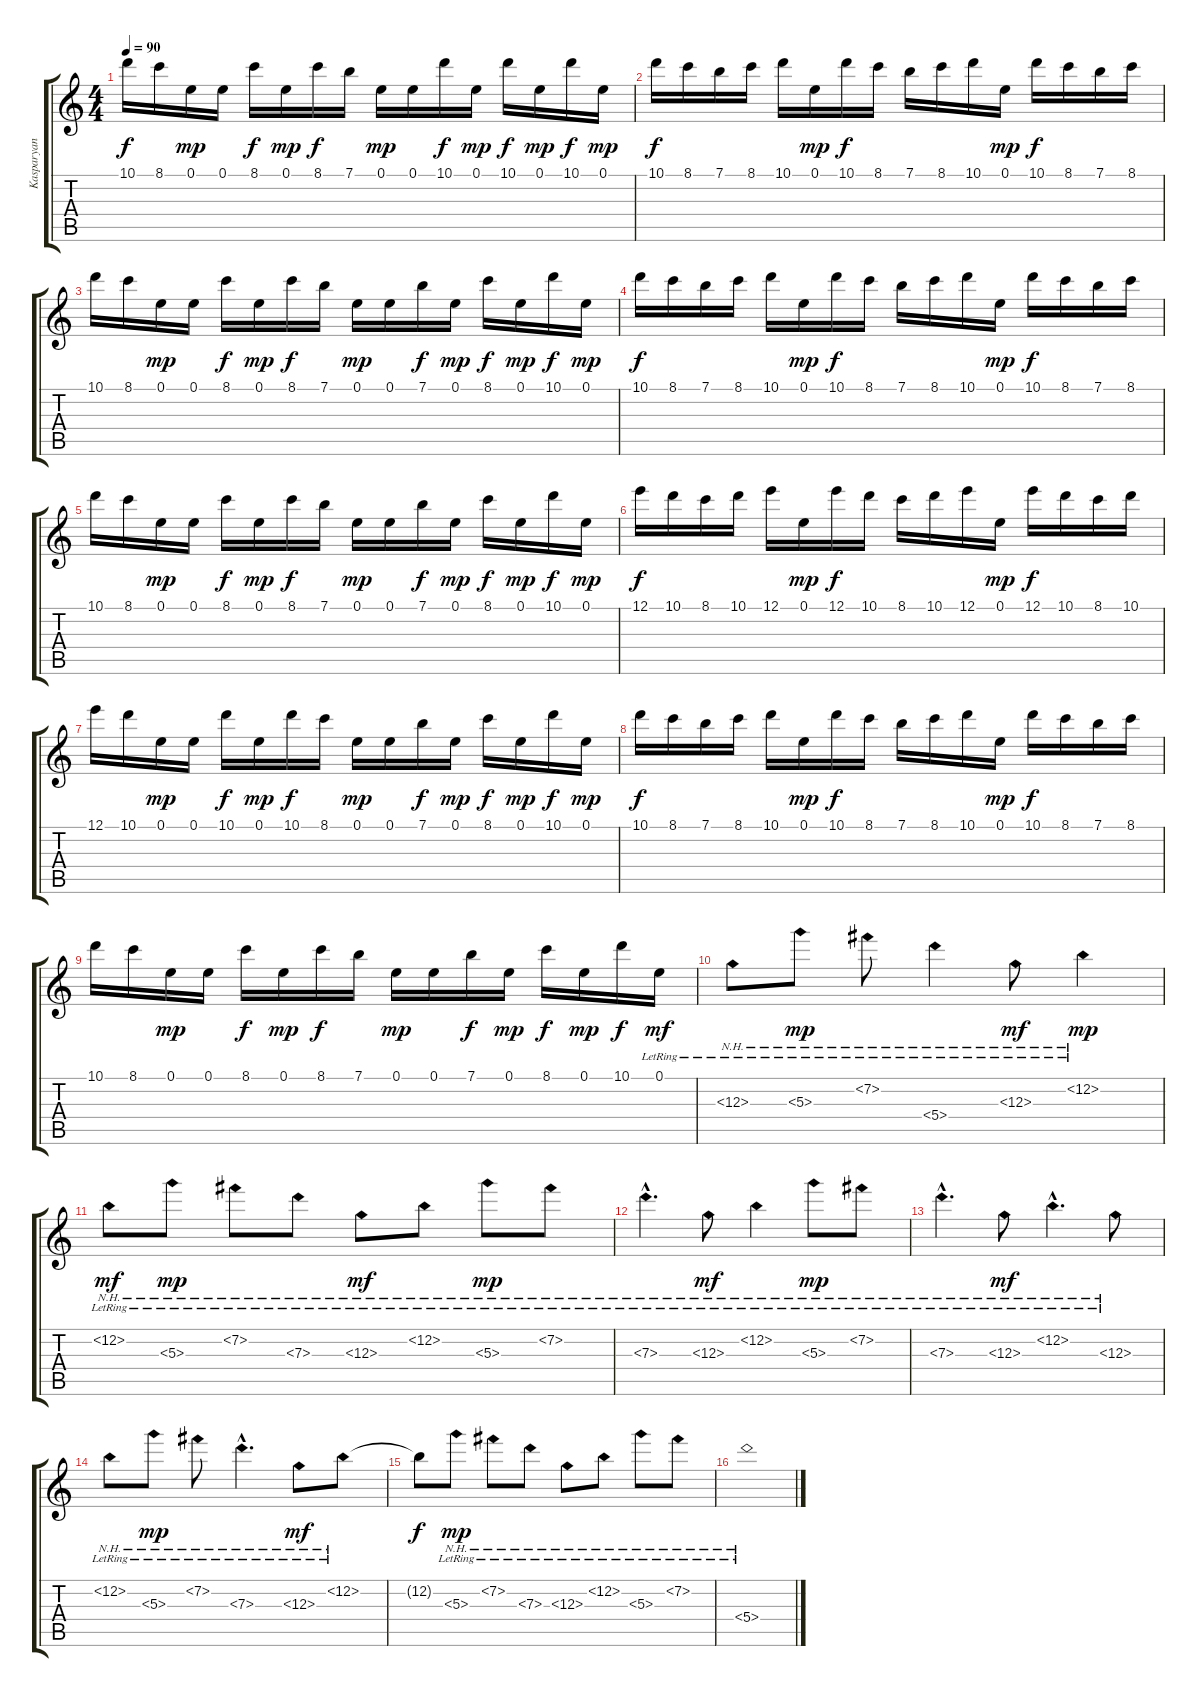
\track ("Kasparyan" "Kasparyan") {instrument acousticguitarsteel}
\staff {score tabs}
\tuning (E4 B3 G3 D3 A2 E2) {hide}
\ts (4 4)
\tempo 90
\clef g2
\ks c
10.1.16{dy f} 8.1.16 0.1.16{dy mp} 0.1.16 8.1.16{dy f} 0.1.16{dy mp} 8.1.16{dy f} 7.1.16 0.1.16{dy mp} 0.1.16 10.1.16{dy f} 0.1.16{dy mp} 10.1.16{dy f} 0.1.16{dy mp} 10.1.16{dy f} 0.1.16{dy mp} |
10.1.16{dy f} 8.1.16 7.1.16 8.1.16 10.1.16 0.1.16{dy mp} 10.1.16{dy f} 8.1.16 7.1.16 8.1.16 10.1.16 0.1.16{dy mp} 10.1.16{dy f} 8.1.16 7.1.16 8.1.16 |
10.1.16 8.1.16 0.1.16{dy mp} 0.1.16 8.1.16{dy f} 0.1.16{dy mp} 8.1.16{dy f} 7.1.16 0.1.16{dy mp} 0.1.16 7.1.16{dy f} 0.1.16{dy mp} 8.1.16{dy f} 0.1.16{dy mp} 10.1.16{dy f} 0.1.16{dy mp} |
10.1.16{dy f} 8.1.16 7.1.16 8.1.16 10.1.16 0.1.16{dy mp} 10.1.16{dy f} 8.1.16 7.1.16 8.1.16 10.1.16 0.1.16{dy mp} 10.1.16{dy f} 8.1.16 7.1.16 8.1.16 |
10.1.16 8.1.16 0.1.16{dy mp} 0.1.16 8.1.16{dy f} 0.1.16{dy mp} 8.1.16{dy f} 7.1.16 0.1.16{dy mp} 0.1.16 7.1.16{dy f} 0.1.16{dy mp} 8.1.16{dy f} 0.1.16{dy mp} 10.1.16{dy f} 0.1.16{dy mp} |
12.1.16{dy f} 10.1.16 8.1.16 10.1.16 12.1.16 0.1.16{dy mp} 12.1.16{dy f} 10.1.16 8.1.16 10.1.16 12.1.16 0.1.16{dy mp} 12.1.16{dy f} 10.1.16 8.1.16 10.1.16 |
12.1.16 10.1.16 0.1.16{dy mp} 0.1.16 10.1.16{dy f} 0.1.16{dy mp} 10.1.16{dy f} 8.1.16 0.1.16{dy mp} 0.1.16 7.1.16{dy f} 0.1.16{dy mp} 8.1.16{dy f} 0.1.16{dy mp} 10.1.16{dy f} 0.1.16{dy mp} |
10.1.16{dy f} 8.1.16 7.1.16 8.1.16 10.1.16 0.1.16{dy mp} 10.1.16{dy f} 8.1.16 7.1.16 8.1.16 10.1.16 0.1.16{dy mp} 10.1.16{dy f} 8.1.16 7.1.16 8.1.16 |
10.1.16 8.1.16 0.1.16{dy mp} 0.1.16 8.1.16{dy f} 0.1.16{dy mp} 8.1.16{dy f} 7.1.16 0.1.16{dy mp} 0.1.16 7.1.16{dy f} 0.1.16{dy mp} 8.1.16{dy f} 0.1.16{dy mp} 10.1.16{dy f} 0.1{lr}.16{dy mf} |
12.3{nh lr}.8{instrument acousticguitarnylon} 5.3{nh lr}.8{dy mp} 7.2{nh lr}.8 5.4{nh lr}.4 12.3{nh lr}.8{dy mf} 12.2{nh lr}.4{dy mp} |
12.2{nh lr}.8{dy mf} 5.3{nh lr}.8{dy mp} 7.2{nh lr}.8 7.3{nh lr}.8 12.3{nh lr}.8{dy mf} 12.2{nh lr}.8 5.3{nh lr}.8{dy mp} 7.2{nh lr}.8 |
7.3{nh hac lr}.4{d} 12.3{nh lr}.8{dy mf} 12.2{nh lr}.4 5.3{nh lr}.8{dy mp} 7.2{nh lr}.8 |
7.3{nh hac lr}.4{d} 12.3{nh lr}.8{dy mf} 12.2{nh hac lr}.4{d} 12.3{nh lr}.8 |
12.2{nh lr}.8 5.3{nh lr}.8{dy mp} 7.2{nh lr}.8 7.3{nh hac lr}.4{d} 12.3{nh lr}.8{dy mf} 12.2{nh lr}.8 |
12.2{t}.8{dy f} 5.3{nh lr}.8{dy mp} 7.2{nh lr}.8 7.3{nh lr}.8 12.3{nh lr}.8 12.2{nh lr}.8 5.3{nh lr}.8 7.2{nh lr}.8 |
5.4{nh lr}.1
